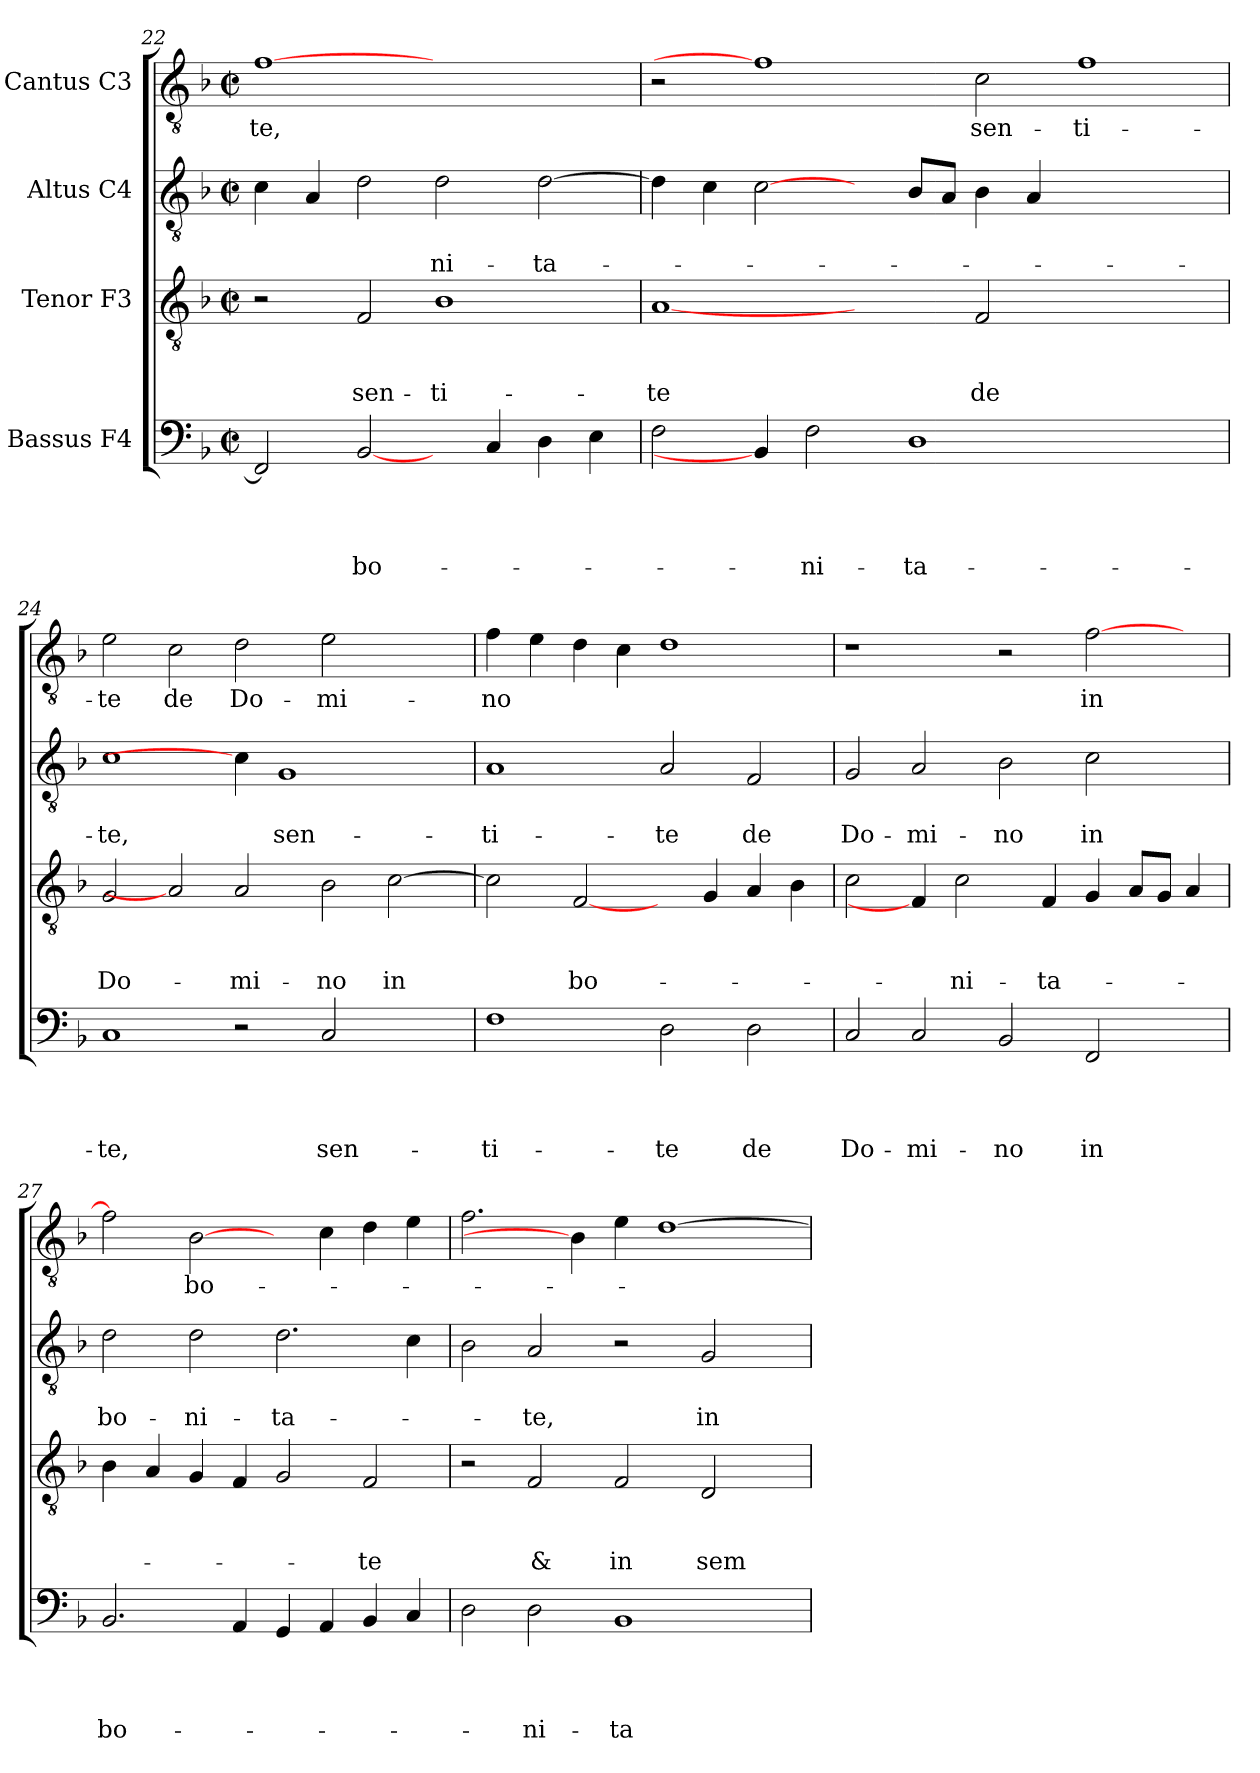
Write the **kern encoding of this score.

**kern	**text	**text	**text	**text	**kern	**text	**text	**text	**kern	**text	**text	**kern	**text
*part4	*part4	*part4	*part4	*part4	*part3	*part3	*part3	*part3	*part2	*part2	*part2	*part1	*part1
*staff4	*staff4	*staff4	*staff4	*staff4	*staff3	*staff3	*staff3	*staff3	*staff2	*staff2	*staff2	*staff1	*staff1
*I"Bassus F4	*	*	*	*	*I"Tenor F3	*	*	*	*I"Altus C4	*	*	*I"Cantus C3	*
*clefF4	*	*	*	*	*clefGv2	*	*	*	*clefGv2	*	*	*clefGv2	*
*k[b-]	*	*	*	*	*k[b-]	*	*	*	*k[b-]	*	*	*k[b-]	*
*F:	*	*	*	*	*F:	*	*	*	*F:	*	*	*F:	*
*M2/2	*	*	*	*	*M2/2	*	*	*	*M2/2	*	*	*M2/2	*
*met(c|)	*	*	*	*	*met(c|)	*	*	*	*met(c|)	*	*	*met(c|)	*
=22	=22	=22	=22	=22	=22	=22	=22	=22	=22	=22	=22	=22	=22
!	!	!	!	!	!	!	!	!	!	!	!	!	!LO:LY:b
2FF/]	.	.	.	.	2r	.	.	.	4c\	.	.	[1f	-te,
.	.	.	.	.	.	.	.	.	4A/	.	.	.	.
!	!	!	!	!LO:LY:b	!	!	!	!LO:LY:b	!	!	!	!	!
[2BB-/	.	.	.	bo-	2F/	.	.	sen-	2d\	.	.	.	.
!	!	!	!	!	!	!	!	!LO:LY:b	!	!	!LO:LY:b	!	!
4ryy	.	.	.	.	1B-	.	.	-ti-	2d\	.	-ni-	1ryy	.
4C/	.	.	.	.	.	.	.	.	.	.	.	.	.
!	!	!	!	!	!	!	!	!	!	!	!LO:LY:b	!	!
4D\	.	.	.	.	.	.	.	.	[>2d\	.	-ta-	.	.
4E\	.	.	.	.	.	.	.	.	.	.	.	.	.
=23	=23	=23	=23	=23	=23	=23	=23	=23	=23	=23	=23	=23	=23
!	!	!	!	!	!	!	!	!LO:LY:b	!	!	!	!	!
2F\	.	.	.	.	[1A	.	.	-te	4d\]	.	.	2r	.
.	.	.	.	.	.	.	.	.	4c\	.	.	.	.
4BB-/]	.	.	.	.	.	.	.	.	[2c\	.	.	1f]	.
!	!	!	!	!LO:LY:b	!	!	!	!	!	!	!	!	!
2F\	.	.	.	-ni-	.	.	.	.	.	.	.	.	.
.	.	.	.	.	2ryy	.	.	.	4ryy	.	.	.	.
!	!	!	!	!LO:LY:b	!	!	!	!	!	!	!	!	!
1D	.	.	.	-ta-	.	.	.	.	8B-/L	.	.	.	.
.	.	.	.	.	.	.	.	.	8A/J	.	.	.	.
!	!	!	!	!	!	!	!	!LO:LY:b	!	!	!	!	!LO:LY:b
.	.	.	.	.	2F/	.	.	de	4B-\	.	.	2c\	sen-
.	.	.	.	.	.	.	.	.	4A/	.	.	.	.
!	!	!	!	!	!	!	!	!	!	!	!	!	!LO:LY:b
.	.	.	.	.	1ryy	.	.	.	1ryy	.	.	1f	-ti-
2.ryy	.	.	.	.	.	.	.	.	.	.	.	.	.
!!LO:PB:g=z
=24	=24	=24	=24	=24	=24	=24	=24	=24	=24	=24	=24	=24	=24
!	!	!	!	!LO:LY:b	!	!	!	!LO:LY:b	!	!	!LO:LY:b	!	!LO:LY:b
1C	.	.	.	-te,	2G/	.	.	Do-	1c	.	-te,	2e\	-te
!	!	!	!	!	!	!	!	!	!	!	!	!	!LO:LY:b
.	.	.	.	.	2A]	.	.	.	.	.	.	2c\	de
!	!	!	!	!	!	!	!	!LO:LY:b	!	!	!	!	!LO:LY:b
2r	.	.	.	.	2A/	.	.	-mi-	4c\]	.	.	2d\	Do-
!	!	!	!	!	!	!	!	!	!	!	!LO:LY:b	!	!
.	.	.	.	.	.	.	.	.	1G	.	sen-	.	.
!	!	!	!	!LO:LY:b	!	!	!	!LO:LY:b	!	!	!	!	!LO:LY:b
2C/	.	.	.	sen-	2B-\	.	.	-no	.	.	.	2e\	-mi-
!	!	!	!	!	!	!	!	!LO:LY:b	!	!	!	!	!
2ryy	.	.	.	.	[>2c\	.	.	in	.	.	.	2ryy	.
.	.	.	.	.	.	.	.	.	4ryy	.	.	.	.
=25	=25	=25	=25	=25	=25	=25	=25	=25	=25	=25	=25	=25	=25
!	!	!	!	!LO:LY:b	!	!	!	!	!	!	!LO:LY:b	!	!LO:LY:b
1F	.	.	.	-ti-	2c\]	.	.	.	1A	.	-ti-	4f\	-no
.	.	.	.	.	.	.	.	.	.	.	.	4e\	.
!	!	!	!	!	!	!	!	!LO:LY:b	!	!	!	!	!
.	.	.	.	.	[2F/	.	.	bo-	.	.	.	4d\	.
.	.	.	.	.	.	.	.	.	.	.	.	4c\	.
!	!	!	!	!LO:LY:b	!	!	!	!	!	!	!LO:LY:b	!	!
2D\	.	.	.	-te	4ryy	.	.	.	2A/	.	-te	1d	.
.	.	.	.	.	4G/	.	.	.	.	.	.	.	.
!	!	!	!	!LO:LY:b	!	!	!	!	!	!	!LO:LY:b	!	!
2D\	.	.	.	de	4A/	.	.	.	2F/	.	de	.	.
.	.	.	.	.	4B-\	.	.	.	.	.	.	.	.
=26	=26	=26	=26	=26	=26	=26	=26	=26	=26	=26	=26	=26	=26
!	!	!	!	!LO:LY:b	!	!	!	!	!	!	!LO:LY:b	!	!
2C/	.	.	.	Do-	2c\	.	.	.	2G/	.	Do-	1r	.
!	!	!	!	!LO:LY:b	!	!	!	!	!	!	!LO:LY:b	!	!
2C/	.	.	.	-mi-	4F/]	.	.	.	2A/	.	-mi-	.	.
!	!	!	!	!	!	!	!	!LO:LY:b	!	!	!	!	!
.	.	.	.	.	2c\	.	.	-ni-	.	.	.	.	.
!	!	!	!	!LO:LY:b	!	!	!	!	!	!	!LO:LY:b	!	!
2BB-/	.	.	.	-no	.	.	.	.	2B-\	.	-no	2r	.
!	!	!	!	!	!	!	!	!LO:LY:b	!	!	!	!	!
.	.	.	.	.	4F/	.	.	-ta-	.	.	.	.	.
!	!	!	!	!LO:LY:b	!	!	!	!	!	!	!LO:LY:b	!	!LO:LY:b
2FF/	.	.	.	in	4G/	.	.	.	2c\	.	in	[>2f\	in
.	.	.	.	.	8A/L	.	.	.	.	.	.	.	.
.	.	.	.	.	8G/J	.	.	.	.	.	.	.	.
4ryy	.	.	.	.	4A/	.	.	.	4ryy	.	.	4ryy	.
=27	=27	=27	=27	=27	=27	=27	=27	=27	=27	=27	=27	=27	=27
!	!	!	!	!LO:LY:b	!	!	!	!	!	!	!LO:LY:b	!	!
2.BB-/	.	.	.	bo-	4B-\	.	.	.	2d\	.	bo-	2f\]	.
.	.	.	.	.	4A/	.	.	.	.	.	.	.	.
!	!	!	!	!	!	!	!	!	!	!	!LO:LY:b	!	!LO:LY:b
.	.	.	.	.	4G/	.	.	.	2d\	.	-ni-	[2B-\	bo-
4AA/	.	.	.	.	4F/	.	.	.	.	.	.	.	.
!	!	!	!	!	!	!	!	!	!	!	!LO:LY:b	!	!
4GG/	.	.	.	.	2G/	.	.	.	2.d\	.	-ta-	4ryy	.
4AA/	.	.	.	.	.	.	.	.	.	.	.	4c\	.
!	!	!	!	!	!	!	!	!LO:LY:b	!	!	!	!	!
4BB-/	.	.	.	.	2F/	.	.	-te	.	.	.	4d\	.
4C/	.	.	.	.	.	.	.	.	4c\	.	.	4e\	.
=28	=28	=28	=28	=28	=28	=28	=28	=28	=28	=28	=28	=28	=28
2D\	.	.	.	.	2r	.	.	.	2B-\	.	.	2.f\	.
!	!	!	!	!LO:LY:b	!	!	!	!LO:LY:b	!	!	!LO:LY:b	!	!
2D\	.	.	.	-ni-	2F/	.	.	&	2A/	.	-te,	.	.
.	.	.	.	.	.	.	.	.	.	.	.	4B-\]	.
!	!	!	!	!LO:LY:b	!	!	!	!LO:LY:b	!	!	!	!	!
1BB-	.	.	.	-ta-	2F/	.	.	in	2r	.	.	4e\	.
.	.	.	.	.	.	.	.	.	.	.	.	[<1d	.
!	!	!	!	!	!	!	!	!LO:LY:b	!	!	!LO:LY:b	!	!
.	.	.	.	.	2D/	.	.	sem-	2G/	.	in	.	.
4ryy	.	.	.	.	4ryy	.	.	.	4ryy	.	.	.	.
=	=	=	=	=	=	=	=	=	=	=	=	=	=
*-	*-	*-	*-	*-	*-	*-	*-	*-	*-	*-	*-	*-	*-
